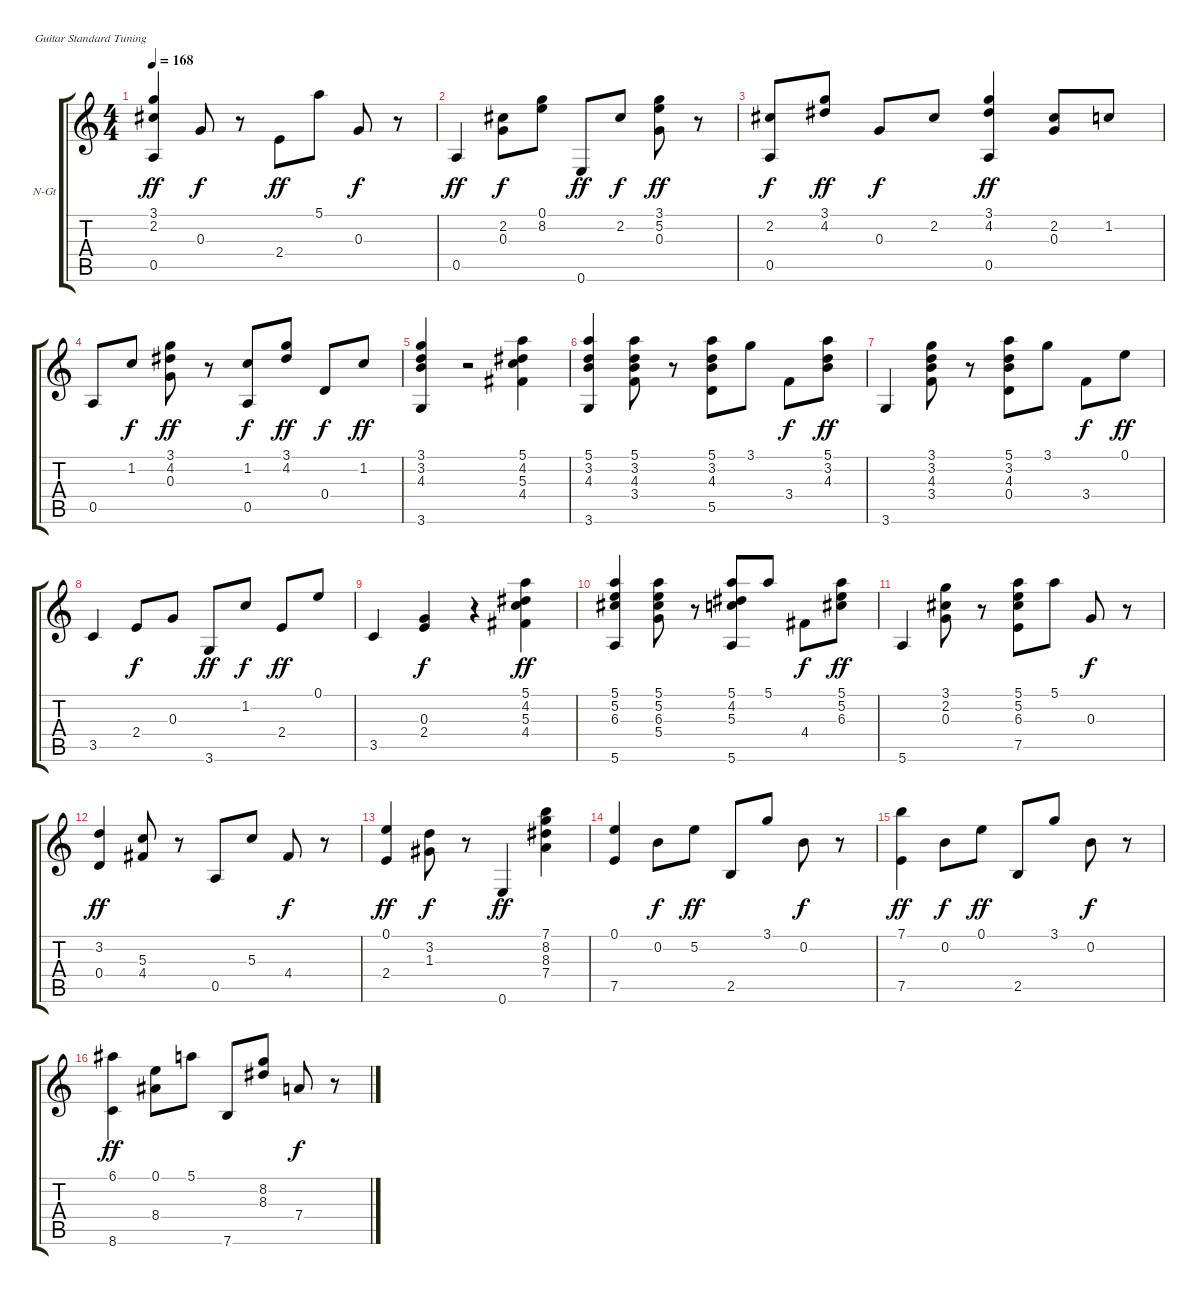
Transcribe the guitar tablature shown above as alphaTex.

\bracketExtendMode groupsimilarinstruments
\firstSystemTrackNameOrientation horizontal
\otherSystemsTrackNameOrientation horizontal
\track ("dr" "N-Gt") {instrument acousticguitarnylon}
\staff {score tabs}
\tuning (E4 B3 G3 D3 A2 E2)
\ts (4 4)
\tempo 168
\clef g2
\ks c
(3.1 2.2 0.5).4{dy ff} 0.3.8{dy f} r.8 2.4.8{dy ff} 5.1.8 0.3.8{dy f} r.8 |
0.5.4{dy ff} (2.2 0.3).8{dy f} (0.1 8.2).8 0.6.8{dy ff} 2.2.8{dy f} (3.1 5.2 0.3).8{dy ff} r.8 |
(2.2 0.5).8{dy f} (3.1 4.2).8{dy ff} 0.3.8{dy f} 2.2.8 (3.1 4.2 0.5).4{dy ff} (2.2 0.3).8 1.2.8 |
0.5.8 1.2.8{dy f} (3.1 4.2 0.3).8{dy ff} r.8 (1.2 0.5).8{dy f} (3.1 4.2).8{dy ff} 0.4.8{dy f} 1.2.8{dy ff} |
(3.1 3.2 4.3 3.6).4 r.2 (5.1 4.2 5.3 4.4).4 |
(5.1 3.2 4.3 3.6).4 (5.1 3.2 4.3 3.4).8 r.8 (5.1 3.2 4.3 5.5).8 3.1.8 3.4.8{dy f} (5.1 3.2 4.3).8{dy ff} |
3.6.4 (3.1 3.2 4.3 3.4).8 r.8 (5.1 3.2 4.3 0.4).8 3.1.8 3.4.8{dy f} 0.1.8{dy ff} |
3.5.4 2.4.8{dy f} 0.3.8 3.6.8{dy ff} 1.2.8{dy f} 2.4.8{dy ff} 0.1.8 |
3.5.4 (0.3 2.4).4{dy f} r.4 (5.1 4.2 5.3 4.4).4{dy ff} |
(5.1 5.2 6.3 5.6).4 (5.1 5.2 6.3 5.4).8 r.8 (5.1 4.2 5.3 5.6).8 5.1.8 4.4.8{dy f} (5.1 5.2 6.3).8{dy ff} |
5.6.4 (3.1 2.2 0.3).8 r.8 (5.1 5.2 6.3 7.5).8 5.1.8 0.3.8{dy f} r.8 |
(3.2 0.4).4{dy ff} (5.3 4.4).8 r.8 0.5.8 5.3.8 4.4.8{dy f} r.8 |
(0.1 2.4).4{dy ff} (3.2 1.3).8{dy f} r.8 0.6.4{dy ff} (7.1 8.2 8.3 7.4).4 |
(0.1 7.5).4 0.2.8{dy f} 5.2.8{dy ff} 2.5.8 3.1.8 0.2.8{dy f} r.8 |
(7.1 7.5).4{dy ff} 0.2.8{dy f} 0.1.8{dy ff} 2.5.8 3.1.8 0.2.8{dy f} r.8 |
(6.1 8.6).4{dy ff} (0.1 8.4).8 5.1.8 7.6.8 (8.2 8.3).8 7.4.8{dy f} r.8
